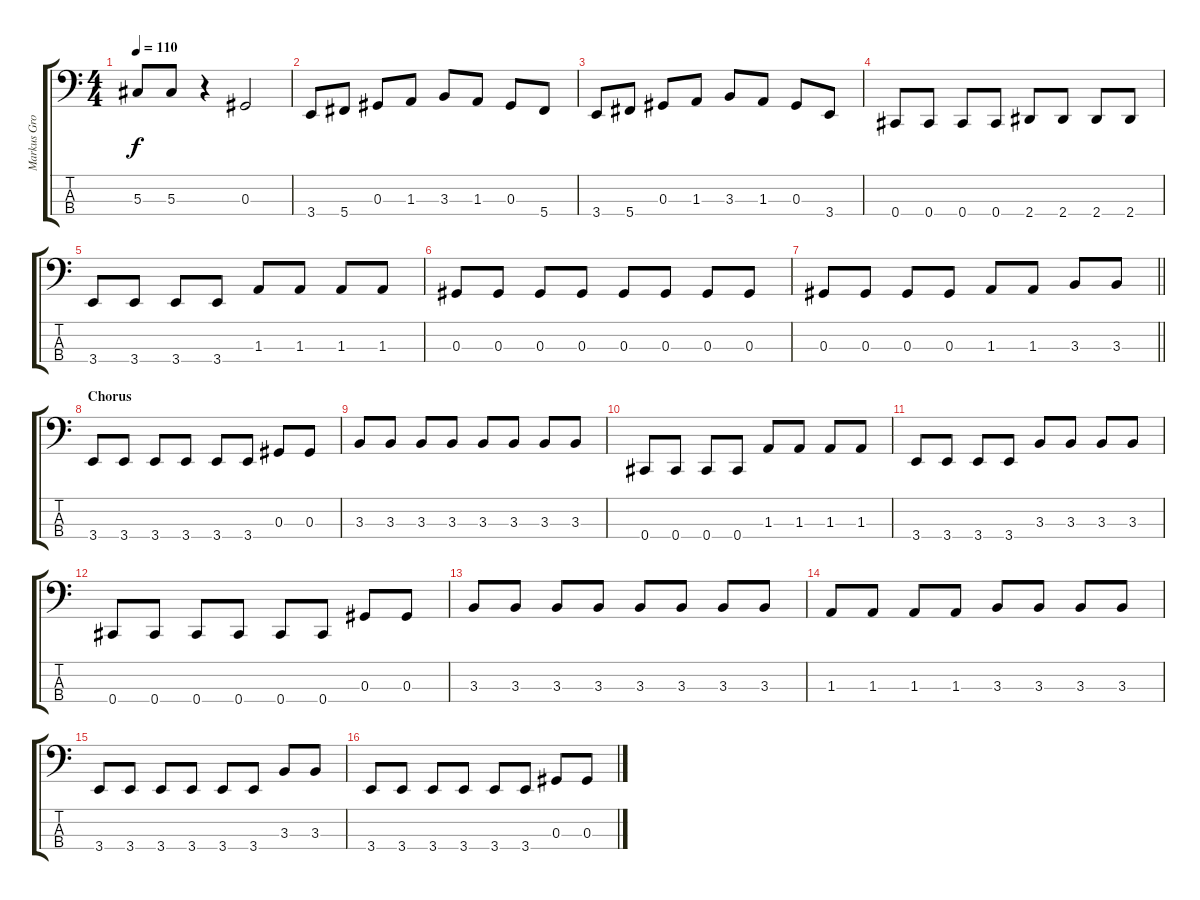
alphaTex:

\track ("Markus Grosskopf (Bass)" "Markus Gro") {instrument electricbassfinger}
\staff {score tabs}
\tuning (Gb2 Db2 Ab1 Db1) {hide}
\ts (4 4)
\tempo 110
\clef f4
\ks c
5.3.8{dy f} 5.3.8 r.4 0.3.2 |
3.4.8 5.4.8 0.3.8 1.3.8 3.3.8 1.3.8 0.3.8 5.4.8 |
3.4.8 5.4.8 0.3.8 1.3.8 3.3.8 1.3.8 0.3.8 3.4.8 |
0.4.8 0.4.8 0.4.8 0.4.8 2.4.8 2.4.8 2.4.8 2.4.8 |
3.4.8 3.4.8 3.4.8 3.4.8 1.3.8 1.3.8 1.3.8 1.3.8 |
0.3.8 0.3.8 0.3.8 0.3.8 0.3.8 0.3.8 0.3.8 0.3.8 |
\barLineRight lightlight
0.3.8 0.3.8 0.3.8 0.3.8 1.3.8 1.3.8 3.3.8 3.3.8 |
\section ("" "Chorus")
3.4.8 3.4.8 3.4.8 3.4.8 3.4.8 3.4.8 0.3.8 0.3.8 |
3.3.8 3.3.8 3.3.8 3.3.8 3.3.8 3.3.8 3.3.8 3.3.8 |
0.4.8 0.4.8 0.4.8 0.4.8 1.3.8 1.3.8 1.3.8 1.3.8 |
3.4.8 3.4.8 3.4.8 3.4.8 3.3.8 3.3.8 3.3.8 3.3.8 |
0.4.8 0.4.8 0.4.8 0.4.8 0.4.8 0.4.8 0.3.8 0.3.8 |
3.3.8 3.3.8 3.3.8 3.3.8 3.3.8 3.3.8 3.3.8 3.3.8 |
1.3.8 1.3.8 1.3.8 1.3.8 3.3.8 3.3.8 3.3.8 3.3.8 |
3.4.8 3.4.8 3.4.8 3.4.8 3.4.8 3.4.8 3.3.8 3.3.8 |
3.4.8 3.4.8 3.4.8 3.4.8 3.4.8 3.4.8 0.3.8 0.3.8
